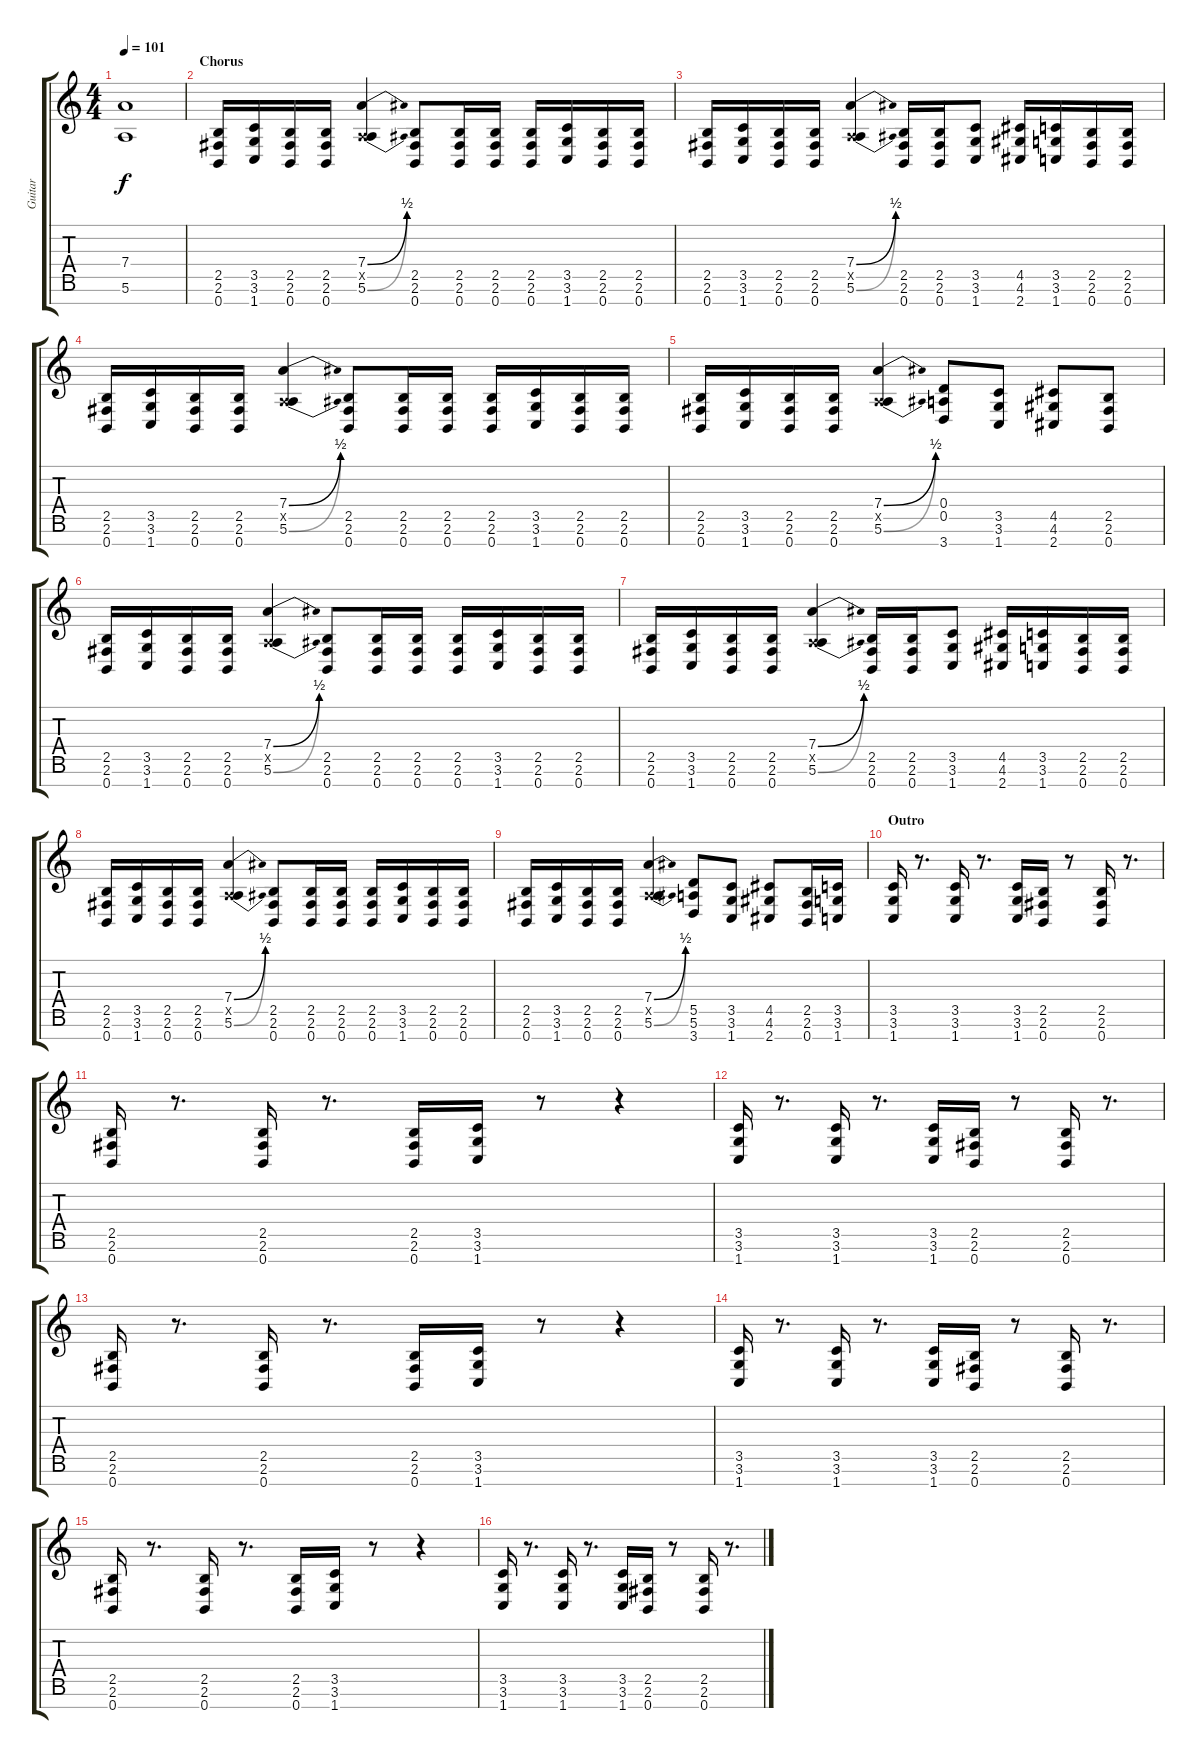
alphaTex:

\track ("Guitar" "Guitar") {instrument distortionguitar}
\staff {score tabs}
\tuning (E4 B3 G3 D3 A2 E2 B1) {hide}
\ts (4 4)
\tempo 101
\clef g2
\ks c
(7.4{t} 5.6{t}).1{dy f volume 6} |
\section ("" "Chorus")
(2.5 2.6 0.7).16{volume 16 instrument distortionguitar} (3.5 3.6 1.7).16 (2.5 2.6 0.7).16 (2.5 2.6 0.7).16 (7.4{be (bend 0 0 60 2)} 0.5{x} 5.6{be (bend 0 0 60 2)}).4 (2.5 2.6 0.7).8 (2.5 2.6 0.7).16 (2.5 2.6 0.7).16 (2.5 2.6 0.7).16 (3.5 3.6 1.7).16 (2.5 2.6 0.7).16 (2.5 2.6 0.7).16 |
(2.5 2.6 0.7).16 (3.5 3.6 1.7).16 (2.5 2.6 0.7).16 (2.5 2.6 0.7).16 (7.4{be (bend 0 0 60 2)} 0.5{x} 5.6{be (bend 0 0 60 2)}).4 (2.5 2.6 0.7).16 (2.5 2.6 0.7).16 (3.5 3.6 1.7).8 (4.5 4.6 2.7).16 (3.5 3.6 1.7).16 (2.5 2.6 0.7).16 (2.5 2.6 0.7).16 |
(2.5 2.6 0.7).16 (3.5 3.6 1.7).16 (2.5 2.6 0.7).16 (2.5 2.6 0.7).16 (7.4{be (bend 0 0 60 2)} 0.5{x} 5.6{be (bend 0 0 60 2)}).4 (2.5 2.6 0.7).8 (2.5 2.6 0.7).16 (2.5 2.6 0.7).16 (2.5 2.6 0.7).16 (3.5 3.6 1.7).16 (2.5 2.6 0.7).16 (2.5 2.6 0.7).16 |
(2.5 2.6 0.7).16 (3.5 3.6 1.7).16 (2.5 2.6 0.7).16 (2.5 2.6 0.7).16 (7.4{be (bend 0 0 60 2)} 0.5{x} 5.6{be (bend 0 0 60 2)}).4 (0.4 0.5 3.7).8 (3.5 3.6 1.7).8 (4.5 4.6 2.7).8 (2.5 2.6 0.7).8 |
(2.5 2.6 0.7).16 (3.5 3.6 1.7).16 (2.5 2.6 0.7).16 (2.5 2.6 0.7).16 (7.4{be (bend 0 0 60 2)} 0.5{x} 5.6{be (bend 0 0 60 2)}).4 (2.5 2.6 0.7).8 (2.5 2.6 0.7).16 (2.5 2.6 0.7).16 (2.5 2.6 0.7).16 (3.5 3.6 1.7).16 (2.5 2.6 0.7).16 (2.5 2.6 0.7).16 |
(2.5 2.6 0.7).16 (3.5 3.6 1.7).16 (2.5 2.6 0.7).16 (2.5 2.6 0.7).16 (7.4{be (bend 0 0 60 2)} 0.5{x} 5.6{be (bend 0 0 60 2)}).4 (2.5 2.6 0.7).16 (2.5 2.6 0.7).16 (3.5 3.6 1.7).8 (4.5 4.6 2.7).16 (3.5 3.6 1.7).16 (2.5 2.6 0.7).16 (2.5 2.6 0.7).16 |
(2.5 2.6 0.7).16 (3.5 3.6 1.7).16 (2.5 2.6 0.7).16 (2.5 2.6 0.7).16 (7.4{be (bend 0 0 60 2)} 0.5{x} 5.6{be (bend 0 0 60 2)}).4 (2.5 2.6 0.7).8 (2.5 2.6 0.7).16 (2.5 2.6 0.7).16 (2.5 2.6 0.7).16 (3.5 3.6 1.7).16 (2.5 2.6 0.7).16 (2.5 2.6 0.7).16 |
(2.5 2.6 0.7).16 (3.5 3.6 1.7).16 (2.5 2.6 0.7).16 (2.5 2.6 0.7).16 (7.4{be (bend 0 0 60 2)} 0.5{x} 5.6{be (bend 0 0 60 2)}).4 (5.5 5.6 3.7).8 (3.5 3.6 1.7).8 (4.5 4.6 2.7).8 (2.5 2.6 0.7).16 (3.5 3.6 1.7).16 |
\section ("" "Outro")
(3.5 3.6 1.7).16 r.8{d} (3.5 3.6 1.7).16 r.8{d} (3.5 3.6 1.7).16 (2.5 2.6 0.7).16 r.8 (2.5 2.6 0.7).16 r.8{d} |
(2.5 2.6 0.7).16 r.8{d} (2.5 2.6 0.7).16 r.8{d} (2.5 2.6 0.7).16 (3.5 3.6 1.7).16 r.8 r.4 |
(3.5 3.6 1.7).16 r.8{d} (3.5 3.6 1.7).16 r.8{d} (3.5 3.6 1.7).16 (2.5 2.6 0.7).16 r.8 (2.5 2.6 0.7).16 r.8{d} |
(2.5 2.6 0.7).16 r.8{d} (2.5 2.6 0.7).16 r.8{d} (2.5 2.6 0.7).16 (3.5 3.6 1.7).16 r.8 r.4 |
(3.5 3.6 1.7).16 r.8{d} (3.5 3.6 1.7).16 r.8{d} (3.5 3.6 1.7).16 (2.5 2.6 0.7).16 r.8 (2.5 2.6 0.7).16 r.8{d} |
(2.5 2.6 0.7).16 r.8{d} (2.5 2.6 0.7).16 r.8{d} (2.5 2.6 0.7).16 (3.5 3.6 1.7).16 r.8 r.4 |
(3.5 3.6 1.7).16 r.8{d} (3.5 3.6 1.7).16 r.8{d} (3.5 3.6 1.7).16 (2.5 2.6 0.7).16 r.8 (2.5 2.6 0.7).16 r.8{d}
